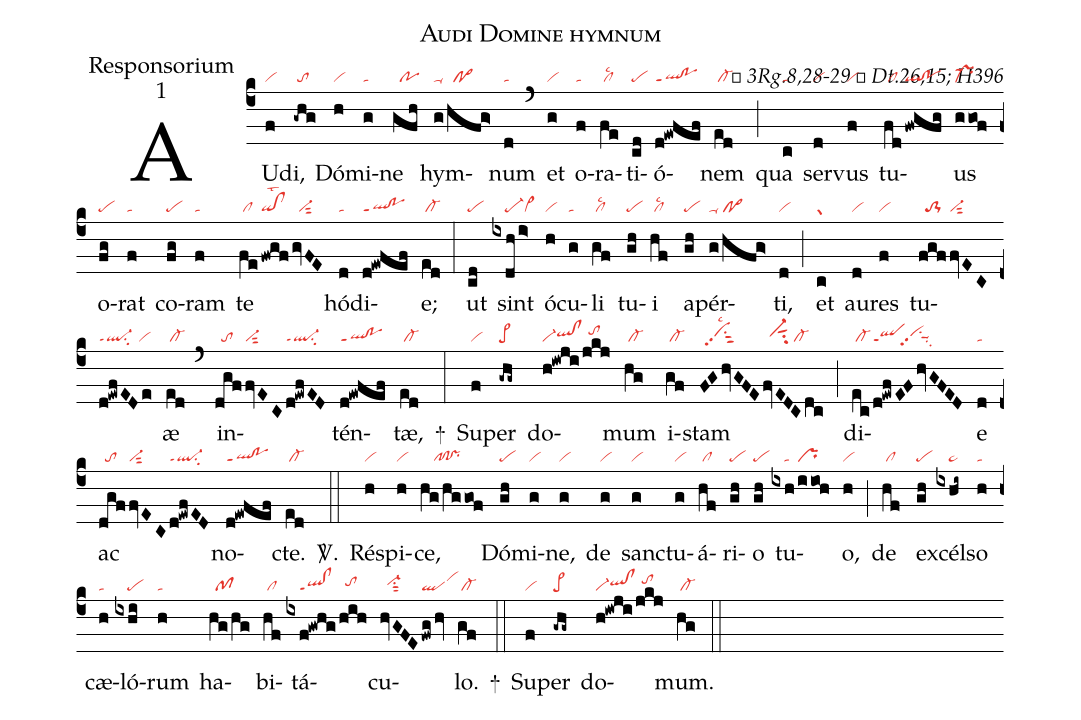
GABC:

name:Audi Domine hymnum;
office-part:Responsorium;
mode:1;
commentary:ꝶ 3Rg.8,28-29 ꝟ Dt.26,15; H396;
nabc-lines:1;
%%
(c4)
AU(f|vi)di,(-ghg|/to) Dó(h|vi)mi(g|ta)ne(gfh|//po) hym(g|ta-|/hfg>|//po>)num(d|ta) (`)
et(g|vi) o(f|ta)ra(fe|/cllsc2)ti(cd|pe)ó(d!ewfef|ql!poppt1)nem(ed|/cl-) (;)
qua(c|ta) ser(d|vi)vus(f|vi) tu(fd|/cl|fwgfg|ql!po)us(ggo!f|pr-) o(fg|pe)rat(f|ta) co(fg|pe)ram(f|ta) te(fe|/cl|fwgf|qi!cllst2|gvFE|//vi-sut2) hó(d|ta)di(d!ewfef|ql!poppt1)e;(ed|/cl-) (:)
ut(cd|pe) sint(ixdh/i>|////pe-vi>) ó(h|vi)cu(g|ta)li(gf|/cllsc2) tu(gh|pe)i(hf|/cllsc2) a(gh|pe)pér(g/hfg>|ta-/po>)ti,(d|vi) (;)
et(c|gr) au(d|vi)res(f|vi) tu(fgf|//to-1|fvEC|vi-sut2|d!ewfEDe|ql-ppt1su2/vi)æ(ed|/cl-) (`)
in(dgf|//to|fvEC|vi-sut2|d!ewfED|ql-ppt1su2)tén(d!ewfef|ql!poppt1)tæ,(ed|/cl-) +(:)
Su(f|vi)per(-ghg~|pe>) do(h!iwji|vi-qlhh!clhh|/jkj|//tohi)mum(hg|/cl-) i(gf|/cl-)stam(FGhvGFE|//vihhpp2su1sut2lsc2|fvEDCdc|//vi-hhsut1su2/cl-) (;)
di(ec|/cl-|/d!ewf|qlppt1|/EFhvGFED|//vihhpp2su1suu1su2)e(d|ta) ac(dgf|//to|fvEC|vi-sut2|d!ewfED|ql-ppt1su2) no(d!ewfef|ql!poppt1)cte.(ed|/cl-) <sp>V/</sp>.(::)
Ré(h|vi)spi(h|vi)ce,(hg/hggo!f|////pf!pr) Dó(gh|pe)mi(g|vi)ne,(g|vi) de(g|vi) san(g|vi)ctu(g|vi)á(hf|/cl)ri(gh|pe)o(gh|pe) tu(ixh|////ta|/iio!h|pr)o,(h|vi) (;)
de(hf|/cl) ex(gh|pe)cél(ixhi~|////pe~)so(h|ta)  cæ(h|ta)ló(ixhi|////pe)rum(h|ta) ha(hg/hg|//pf)bi(hf|/cl)tá(ixf!gwhg|////ql!clppt1|/hih|//tohh)cu(hvGFE|//vi-hhsu1sut2|fwg/hv|qlvihj)lo.(gf|/cl-) +(::)
Su(f|vi)per(-ghg~|pe>) do(h!iwji|vi-qlhh!clhh|/jkj|//tohi)mum.(hg|/cl-) (::)
